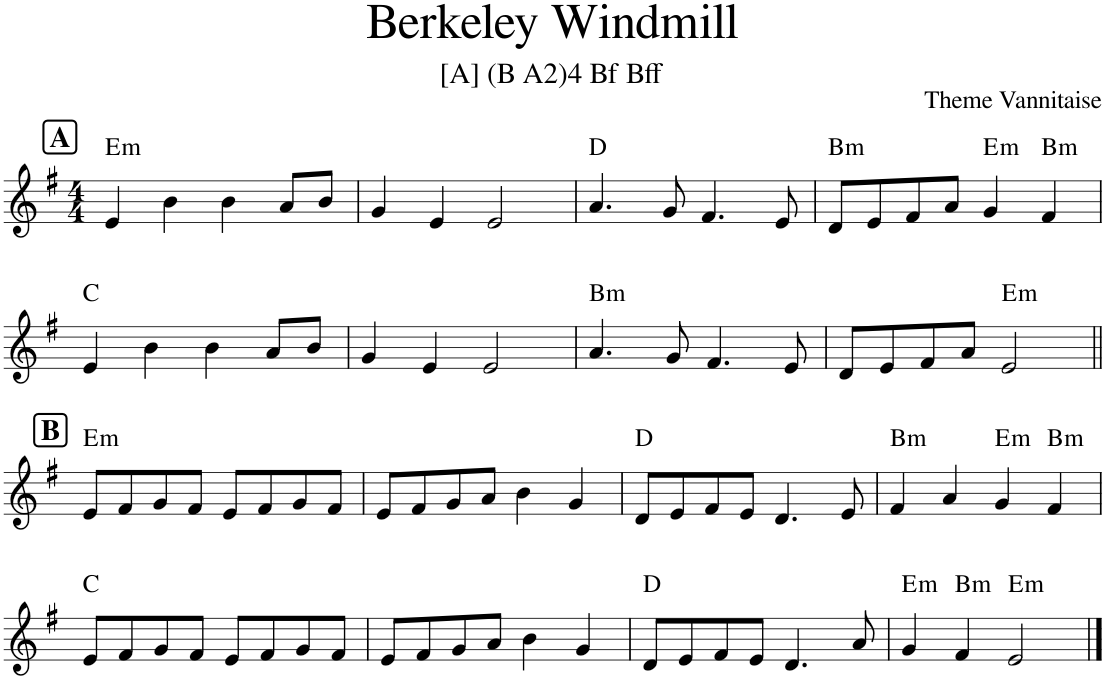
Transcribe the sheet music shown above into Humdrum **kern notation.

**kern	**harte
*part1	*part1
*staff1	*
*I"Piano	*
*I'Pno.	*
*clefG2	*
*k[f#]	*
*M4/4	*
!!LO:REH:place=s1:a:B:cj:fs=14:t=A
=1	=1
!	!LO:H:kt=m
4e/	E:min
4b\	.
4b\	.
8a/L	.
8b/J	.
=2	=2
4g/	.
4e/	.
2e/	.
=3	=3
4.a/	D:maj
8g/	.
4.f#/	.
8e/	.
=4	=4
!	!LO:H:kt=m
8d/L	B:min
8e/	.
8f#/	.
8a/J	.
!	!LO:H:kt=m
4g/	E:min
!	!LO:H:kt=m
4f#/	B:min
!!LO:LB:g=z
=5	=5
4e/	C:maj
4b\	.
4b\	.
8a/L	.
8b/J	.
=6	=6
4g/	.
4e/	.
2e/	.
=7	=7
!	!LO:H:kt=m
4.a/	B:min
8g/	.
4.f#/	.
8e/	.
=8	=8
8d/L	.
8e/	.
8f#/	.
8a/J	.
!	!LO:H:kt=m
2e/	E:min
!!LO:LB:g=z
!!LO:REH:place=s1:a:B:cj:fs=14:t=B
=9||	=9||
!	!LO:H:kt=m
8e/L	E:min
8f#/	.
8g/	.
8f#/J	.
8e/L	.
8f#/	.
8g/	.
8f#/J	.
=10	=10
8e/L	.
8f#/	.
8g/	.
8a/J	.
4b\	.
4g/	.
=11	=11
8d/L	D:maj
8e/	.
8f#/	.
8e/J	.
4.d/	.
8e/	.
=12	=12
!	!LO:H:kt=m
4f#/	B:min
4a/	.
!	!LO:H:kt=m
4g/	E:min
!	!LO:H:kt=m
4f#/	B:min
!!LO:LB:g=z
=13	=13
8e/L	C:maj
8f#/	.
8g/	.
8f#/J	.
8e/L	.
8f#/	.
8g/	.
8f#/J	.
=14	=14
8e/L	.
8f#/	.
8g/	.
8a/J	.
4b\	.
4g/	.
=15	=15
8d/L	D:maj
8e/	.
8f#/	.
8e/J	.
4.d/	.
8a/	.
=16	=16
!	!LO:H:kt=m
4g/	E:min
!	!LO:H:kt=m
4f#/	B:min
!	!LO:H:kt=m
2e/	E:min
==	==
*-	*-
